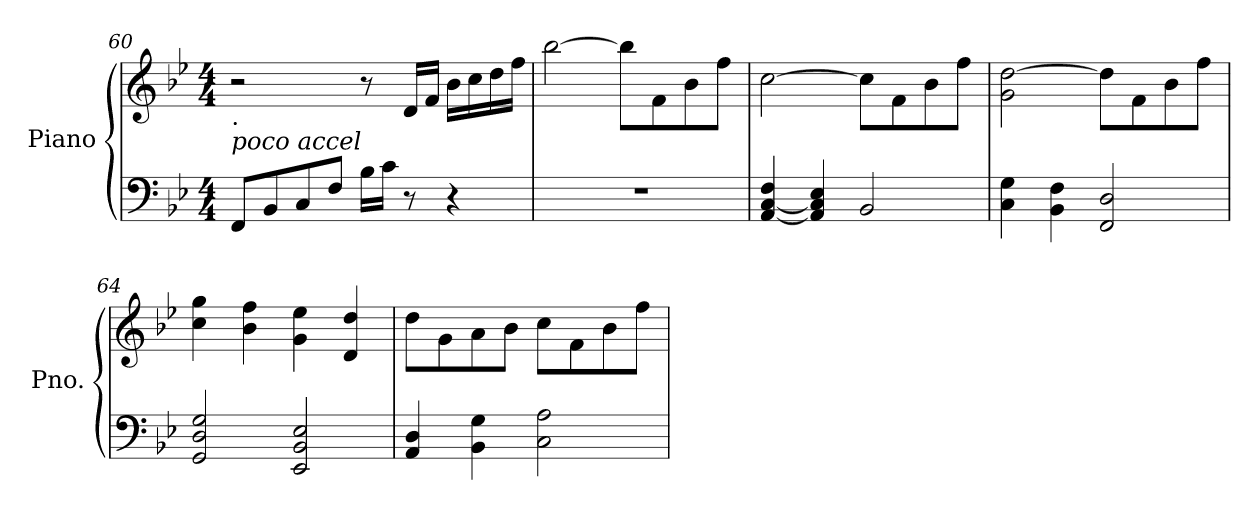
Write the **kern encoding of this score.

**kern	**kern
*part1	*part1
*staff2	*staff1
*I"Piano	*
*I'Pno.	*
!!LO:LB:g=z
*clefF4	*clefG2
*k[b-e-]	*k[b-e-]
*M4/4	*M4/4
=60	=60
!LO:TX:a:i:t=poco accel	!
!LO:TX:a:t=.	!
8FF/L	2r
8BB-/	.
8C/	.
8F/J	.
16B-\LL	8r
16c\JJ	.
8r	16d/LL
.	16f/JJ
4r	16b-\LL
.	16cc\
.	16dd\
.	16ff\JJ
=61	=61
1r	[2bb-\
.	8bb-\L]
.	8f\
.	8b-\
.	8ff\J
=62	=62
[4AA/ [4C/ 4F/	[2cc\
4AA/] 4C/] 4E-/	.
2BB-/	8cc\L]
.	8f\
.	8b-\
.	8ff\J
=63	=63
4C\ 4G\	2g\ [2dd\
4BB-\ 4F\	.
2FF/ 2D/	8dd\L]
.	8f\
.	8b-\
.	8ff\J
=64	=64
2GG/ 2D/ 2G/	4cc\ 4gg\
.	4b-\ 4ff\
2EE-/ 2BB-/ 2E-/	4g\ 4ee-\
.	4d/ 4dd/
!!LO:LB:g=z
=65	=65
4AA/ 4D/	8dd\L
.	8g\
4BB-\ 4G\	8a\
.	8b-\J
2C\ 2A\	8cc\L
.	8f\
.	8b-\
.	8ff\J
=	=
*-	*-
